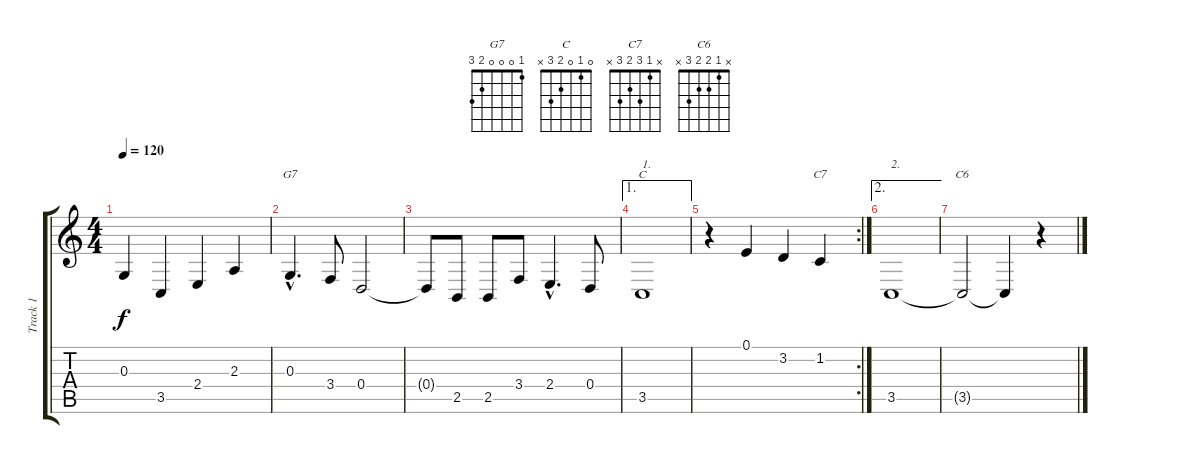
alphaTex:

\track ("Track 1" "Track 1") {instrument brightacousticpiano}
\staff {score tabs}
\tuning (E4 B3 G3 D3 A2 E2) {hide}
\chord ("G7" 1 0 0 0 2 3)
\chord ("C" 0 1 0 2 3 x)
\chord ("C7" x 1 3 2 3 x)
\chord ("C6" x 1 2 2 3 x)
\ts (4 4)
\tempo 120
\clef g2
\ks c
0.3{t}.4{dy f} 3.5.4 2.4.4 2.3.4 |
0.3{hac}.4{d ch "G7"} 3.4.8 0.4.2 |
0.4{t}.8 2.5.8 2.5.8 3.4.8 2.4{hac}.4{d} 0.4.8 |
\ae 1
3.5.1{ch "C" txt "1."} |
\rc 2
r.4 0.1.4 3.2.4 1.2.4{ch "C7"} |
\ae 2
3.5.1{txt "2."} |
3.5{t}.2{ch "C6"} 3.5{t}.4 r.4
